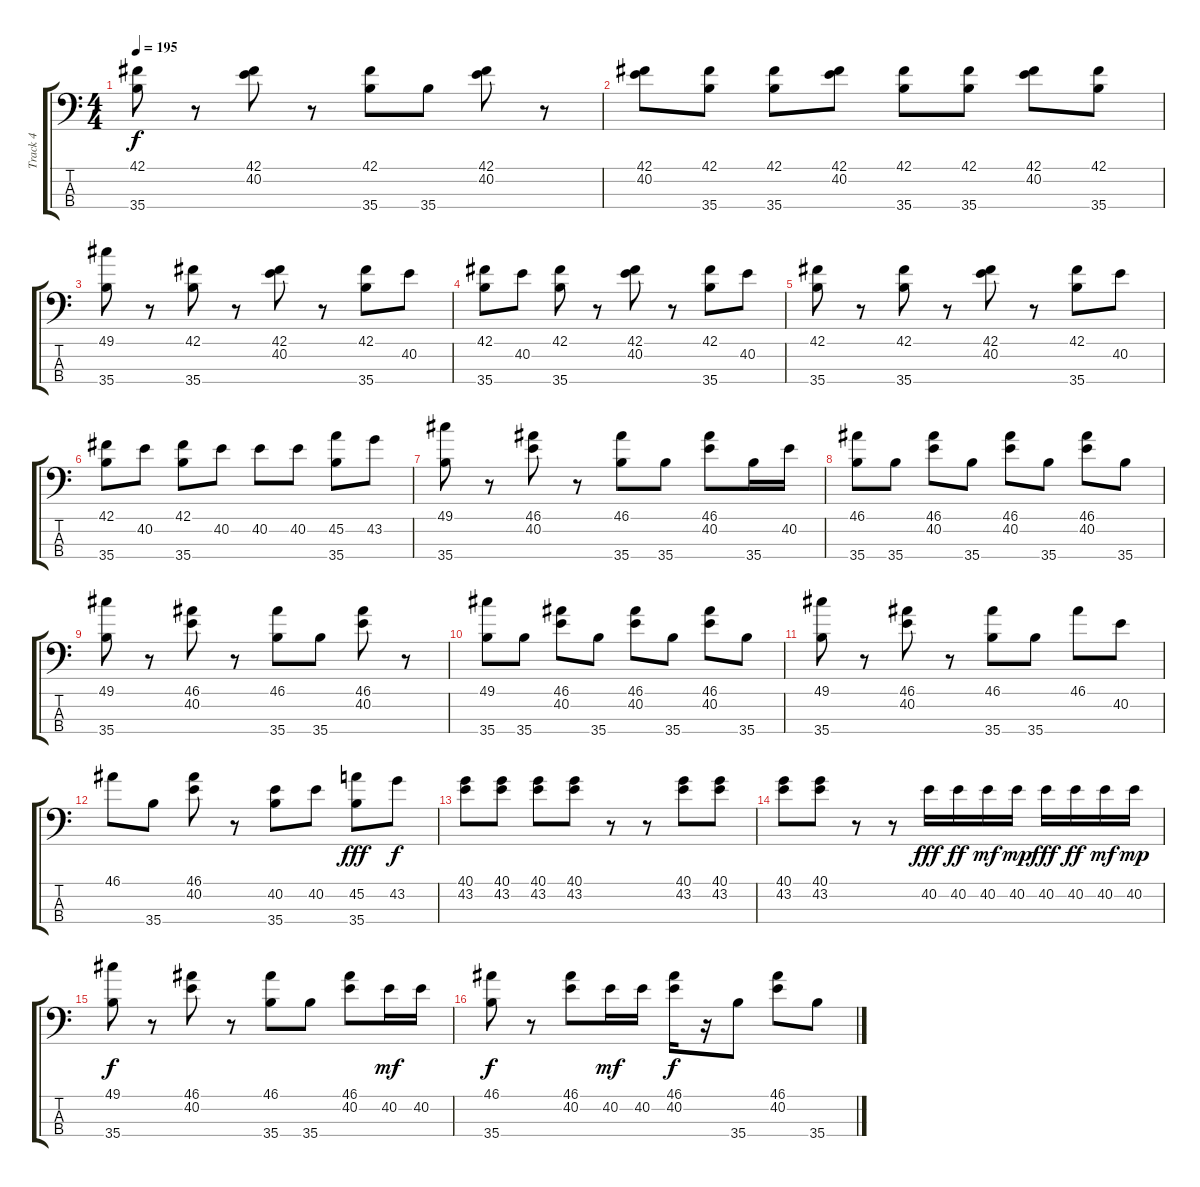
\track ("Track 4" "Track 4") {instrument acousticgrandpiano}
\staff {score tabs}
\tuning (C-1 C-1 C-1 C-1) {hide}
\ts (4 4)
\tempo 195
\clef f4
\ks c
(42.1 35.4).8{dy f} r.8 (42.1 40.2).8 r.8 (42.1 35.4).8 35.4.8 (42.1 40.2).8 r.8 |
(42.1 40.2).8 (42.1 35.4).8 (42.1 35.4).8 (42.1 40.2).8 (42.1 35.4).8 (42.1 35.4).8 (42.1 40.2).8 (42.1 35.4).8 |
(49.1 35.4).8 r.8 (42.1 35.4).8 r.8 (42.1 40.2).8 r.8 (42.1 35.4).8 40.2.8 |
(42.1 35.4).8 40.2.8 (42.1 35.4).8 r.8 (42.1 40.2).8 r.8 (42.1 35.4).8 40.2.8 |
(42.1 35.4).8 r.8 (42.1 35.4).8 r.8 (42.1 40.2).8 r.8 (42.1 35.4).8 40.2.8 |
(42.1 35.4).8 40.2.8 (42.1 35.4).8 40.2.8 40.2.8 40.2.8 (45.2 35.4).8 43.2.8 |
(49.1 35.4).8 r.8 (46.1 40.2).8 r.8 (46.1 35.4).8 35.4.8 (46.1 40.2).8 35.4.16 40.2.16 |
(46.1 35.4).8 35.4.8 (46.1 40.2).8 35.4.8 (46.1 40.2).8 35.4.8 (46.1 40.2).8 35.4.8 |
(49.1 35.4).8 r.8 (46.1 40.2).8 r.8 (46.1 35.4).8 35.4.8 (46.1 40.2).8 r.8 |
(49.1 35.4).8 35.4.8 (46.1 40.2).8 35.4.8 (46.1 40.2).8 35.4.8 (46.1 40.2).8 35.4.8 |
(49.1 35.4).8 r.8 (46.1 40.2).8 r.8 (46.1 35.4).8 35.4.8 46.1.8 40.2.8 |
46.1.8 35.4.8 (46.1 40.2).8 r.8 (40.2 35.4).8 40.2.8 (45.2 35.4).8{dy fff} 43.2.8{dy f} |
(40.1 43.2).8 (40.1 43.2).8 (40.1 43.2).8 (40.1 43.2).8 r.8 r.8 (40.1 43.2).8 (40.1 43.2).8 |
(40.1 43.2).8 (40.1 43.2).8 r.8 r.8 40.2.16{dy fff} 40.2.16{dy ff} 40.2.16{dy mf} 40.2.16{dy mp} 40.2.16{dy fff} 40.2.16{dy ff} 40.2.16{dy mf} 40.2.16{dy mp} |
(49.1 35.4).8{dy f} r.8 (46.1 40.2).8 r.8 (46.1 35.4).8 35.4.8 (46.1 40.2).8 40.2.16{dy mf} 40.2.16 |
(46.1 35.4).8{dy f} r.8 (46.1 40.2).8 40.2.16{dy mf} 40.2.16 (46.1 40.2).16{dy f} r.16 35.4.8 (46.1 40.2).8 35.4.8
